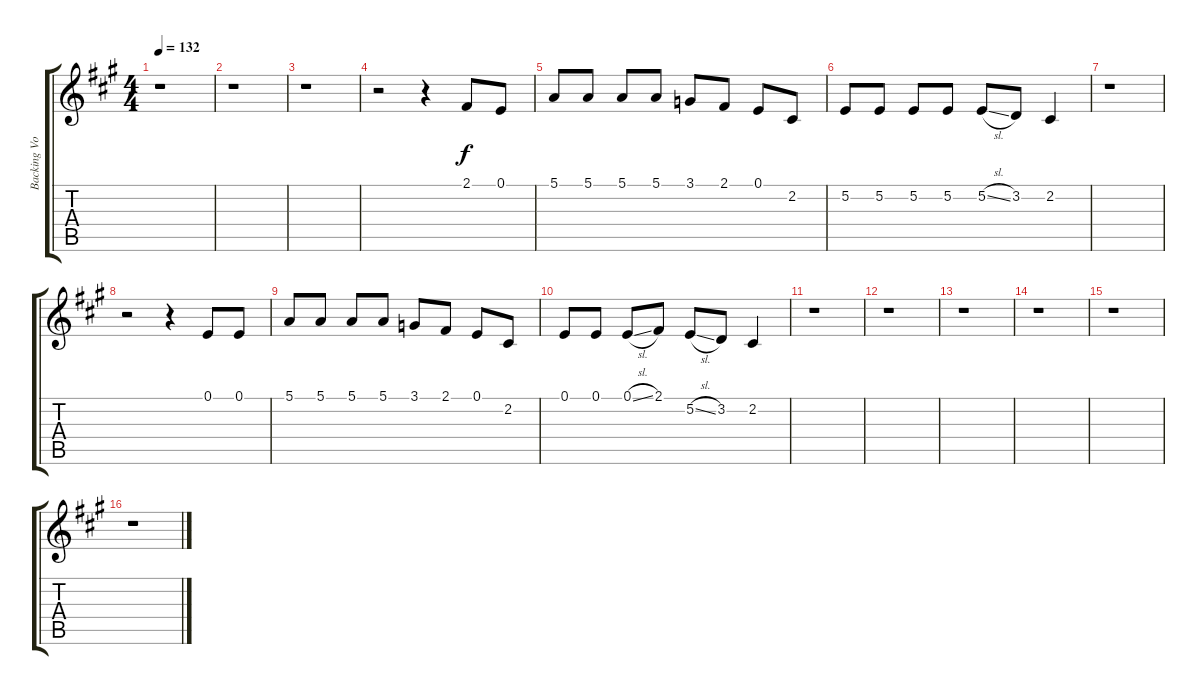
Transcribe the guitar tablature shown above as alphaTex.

\track ("Backing Vocal" "Backing Vo") {instrument clarinet}
\staff {score tabs}
\tuning (E4 B3 G3 D3 A2 E2) {hide}
\ts (4 4)
\tempo 132
\clef g2
\ks a
r.1{dy f} |
r.1 |
r.1 |
r.2 r.4 2.1.8 0.1.8 |
5.1.8 5.1.8 5.1.8 5.1.8 3.1.8 2.1.8 0.1.8 2.2.8 |
5.2.8 5.2.8 5.2.8 5.2.8 5.2{sl}.8 3.2.8 2.2.4 |
r.1 |
r.2 r.4 0.1.8 0.1.8 |
5.1.8 5.1.8 5.1.8 5.1.8 3.1.8 2.1.8 0.1.8 2.2.8 |
0.1.8 0.1.8 0.1{sl}.8 2.1.8 5.2{sl}.8 3.2.8 2.2.4 |
r.1 |
r.1 |
r.1 |
r.1 |
r.1 |
r.1
